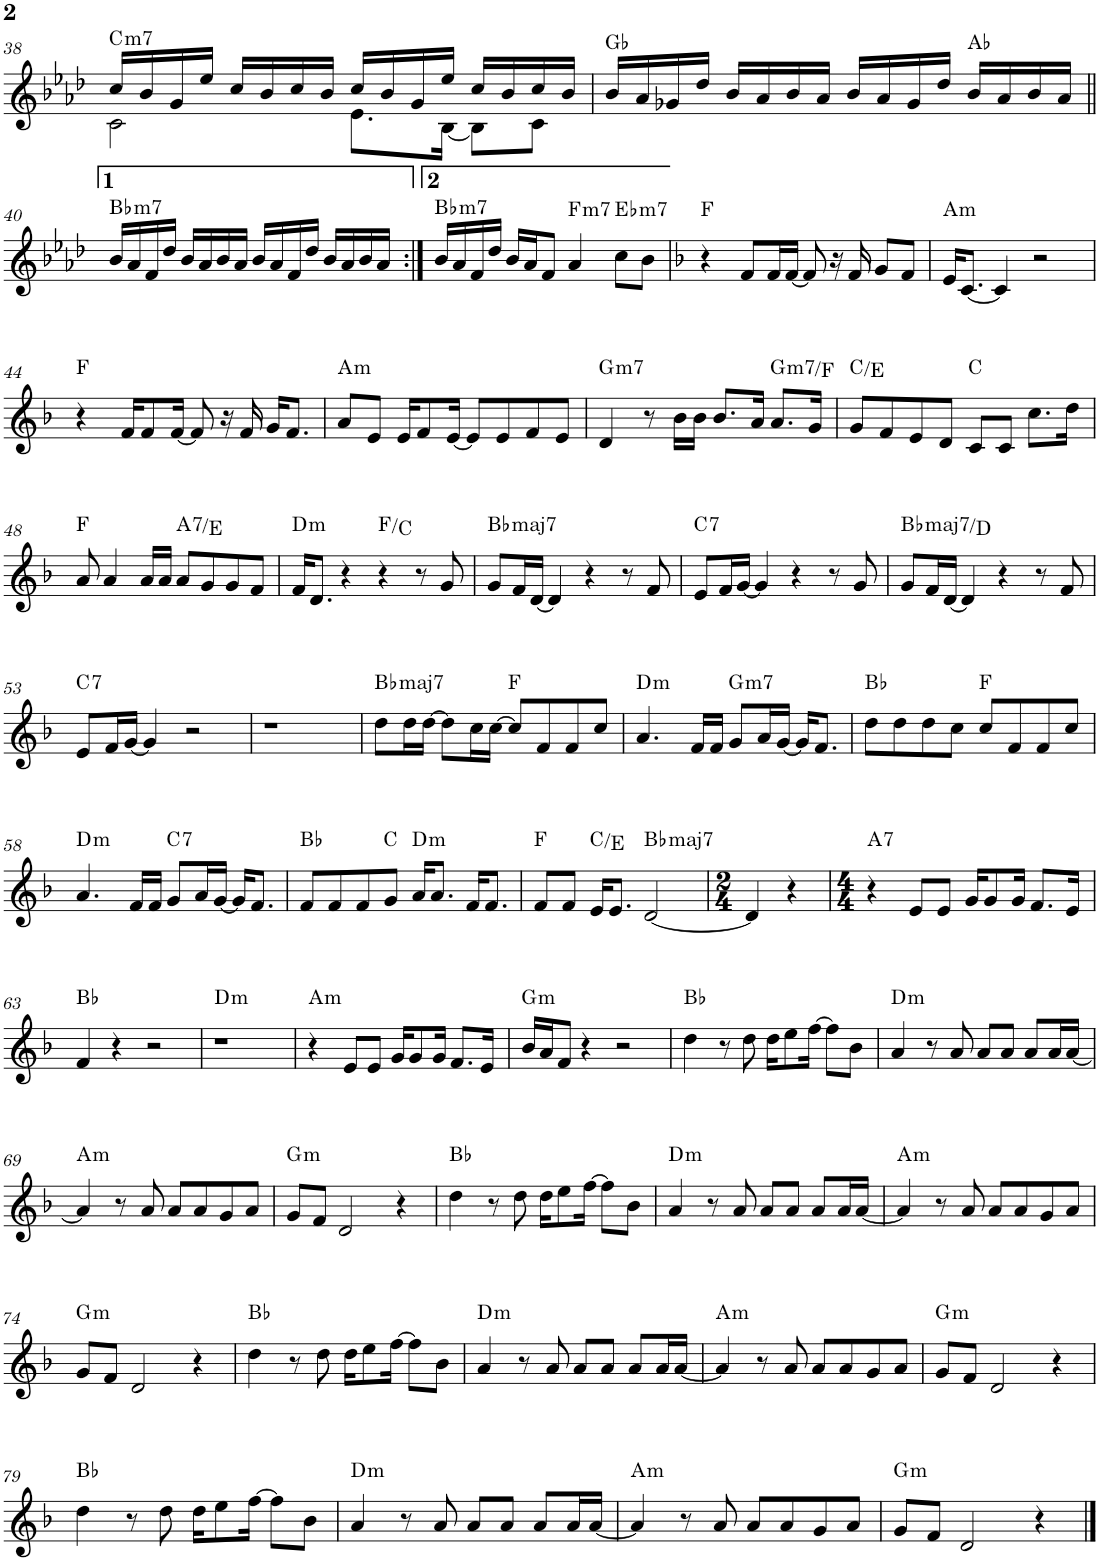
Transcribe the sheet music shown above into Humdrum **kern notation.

**kern	**harte
*part1	*part1
*staff1	*
*I"P1	*
!!LO:PB:g=z
*clefG2	*
*k[b-e-a-d-]	*
*A-:	*
*M4/4	*
=38	=38
*^	*
!	!	!LO:H:kt=m7
16cc/LL	2c\	C:min7
16b-/	.	.
16g/	.	.
16ee-/JJ	.	.
16cc/LL	.	.
16b-/	.	.
16cc/	.	.
16b-/JJ	.	.
16cc/LL	8.e-\L	.
16b-/	.	.
16g/	.	.
16ee-/JJ	[<16B-\Jk	.
16cc/LL	8B-\L]	.
16b-/	.	.
16cc/	8c\J	.
16b-/JJ	.	.
*v	*v	*
=39	=39
16b-/LL	Gb:maj
16a-/	.
16g-X/	.
16dd-/JJ	.
16b-/LL	.
16a-/	.
16b-/	.
16a-/JJ	.
16b-/LL	.
16a-/	.
16g-/	.
16dd-/JJ	.
16b-/LL	Ab:maj
16a-/	.
16b-/	.
16a-/JJ	.
!!LO:LB:g=z
=40||	=40||
!	!LO:H:kt=m7
16b-/LL	Bb:min7
16a-/	.
16f/	.
16dd-/JJ	.
16b-/LL	.
16a-/	.
16b-/	.
16a-/JJ	.
16b-/LL	.
16a-/	.
16f/	.
16dd-/JJ	.
16b-/LL	.
16a-/	.
16b-/	.
16a-/JJ	.
=41:|!	=41:|!
!	!LO:H:kt=m7
16b-/LL	Bb:min7
16a-/	.
16f/	.
16dd-/JJ	.
16b-/LL	.
16a-/J	.
8f/J	.
!	!LO:H:kt=m7
4a-/	F:min7
!	!LO:H:kt=m7
8cc\L	Eb:min7
8b-\J	.
=42	=42
*k[b-]	*
*F:	*
4r	F:maj
8f/L	.
16f/L	.
[<16f/JJ	.
8f/]	.
16r	.
16f/	.
8g/L	.
8f/J	.
=43	=43
!	!LO:H:kt=m
16e/KL	A:min
[<8.c/J	.
4c/]	.
2r	.
!!LO:LB:g=z
=44	=44
4r	F:maj
16f/KL	.
8f/	.
[<16f/Jk	.
8f/]	.
16r	.
16f/	.
16g/KL	.
8.f/J	.
=45	=45
!	!LO:H:kt=m
8a/L	A:min
8e/J	.
16e/KL	.
8f/	.
[<16e/Jk	.
8e/L]	.
8e/	.
8f/	.
8e/J	.
=46	=46
!	!LO:H:kt=m7
4d/	G:min7
8r	.
16b-\LL	.
16b-\JJ	.
8.b-/L	.
16a/Jk	.
!	!LO:H:kt=m7
8.a/L	G:min7/b7
16g/Jk	.
=47	=47
8g/L	C:maj/3
8f/	.
8e/	.
8d/J	.
8c/L	C:maj
8c/J	.
8.cc\L	.
16dd\Jk	.
!!LO:LB:g=z
=48	=48
8a/	F:maj
4a/	.
16a/LL	.
16a/JJ	.
!	!LO:H:kt=7
8a/L	A:7/5
8g/	.
8g/	.
8f/J	.
=49	=49
!	!LO:H:kt=m
16f/KL	D:min
8.d/J	.
4r	.
4r	F:maj/5
8r	.
8g/	.
=50	=50
!	!LO:H:kt=maj7
8g/L	Bb:maj7
16f/L	.
[<16d/JJ	.
4d/]	.
4r	.
8r	.
8f/	.
=51	=51
!	!LO:H:kt=7
8e/L	C:7
16f/L	.
[<16g/JJ	.
4g/]	.
4r	.
8r	.
8g/	.
=52	=52
!	!LO:H:kt=maj7
8g/L	Bb:maj7/3
16f/L	.
[<16d/JJ	.
4d/]	.
4r	.
8r	.
8f/	.
!!LO:LB:g=z
=53	=53
!	!LO:H:kt=7
8e/L	C:7
16f/L	.
[<16g/JJ	.
4g/]	.
2r	.
=54	=54
1r	.
=55	=55
!	!LO:H:kt=maj7
8dd\L	Bb:maj7
16dd\L	.
[>16dd\JJ	.
8dd\L]	.
16cc\L	.
[>16cc\JJ	.
8cc/L]	F:maj
8f/	.
8f/	.
8cc/J	.
=56	=56
!	!LO:H:kt=m
4.a/	D:min
16f/LL	.
16f/JJ	.
!	!LO:H:kt=m7
8g/L	G:min7
16a/L	.
[<16g/JJ	.
16g/KL]	.
8.f/J	.
=57	=57
8dd\L	Bb:maj
8dd\	.
8dd\	.
8cc\J	.
8cc/L	F:maj
8f/	.
8f/	.
8cc/J	.
!!LO:LB:g=z
=58	=58
!	!LO:H:kt=m
4.a/	D:min
16f/LL	.
16f/JJ	.
!	!LO:H:kt=7
8g/L	C:7
16a/L	.
[<16g/JJ	.
16g/KL]	.
8.f/J	.
=59	=59
8f/L	Bb:maj
8f/	.
8f/	.
8g/J	C:maj
!	!LO:H:kt=m
16a/KL	D:min
8.a/J	.
16f/KL	.
8.f/J	.
=60	=60
8f/L	F:maj
8f/J	.
16e/KL	C:maj/3
8.e/J	.
!	!LO:H:kt=maj7
[<2d/	Bb:maj7
=61	=61
*M2/4	*
4d/]	.
4r	.
=62	=62
*M4/4	*
!	!LO:H:kt=7
4r	A:7
8e/L	.
8e/J	.
16g/KL	.
8g/	.
16g/Jk	.
8.f/L	.
16e/Jk	.
!!LO:LB:g=z
=63	=63
4f/	Bb:maj
4r	.
2r	.
=64	=64
!	!LO:H:kt=m
1r	D:min
=65	=65
!	!LO:H:kt=m
4r	A:min
8e/L	.
8e/J	.
16g/KL	.
8g/	.
16g/Jk	.
8.f/L	.
16e/Jk	.
=66	=66
!	!LO:H:kt=m
16b-/LL	G:min
16a/J	.
8f/J	.
4r	.
2r	.
=67	=67
4dd\	Bb:maj
8r	.
8dd\	.
16dd\KL	.
8ee\	.
[>16ff\Jk	.
8ff\L]	.
8b-\J	.
=68	=68
!	!LO:H:kt=m
4a/	D:min
8r	.
8a/	.
8a/L	.
8a/J	.
8a/L	.
16a/L	.
[<16a/JJ	.
!!LO:LB:g=z
=69	=69
!	!LO:H:kt=m
4a/]	A:min
8r	.
8a/	.
8a/L	.
8a/	.
8g/	.
8a/J	.
=70	=70
!	!LO:H:kt=m
8g/L	G:min
8f/J	.
2d/	.
4r	.
=71	=71
4dd\	Bb:maj
8r	.
8dd\	.
16dd\KL	.
8ee\	.
[>16ff\Jk	.
8ff\L]	.
8b-\J	.
=72	=72
!	!LO:H:kt=m
4a/	D:min
8r	.
8a/	.
8a/L	.
8a/J	.
8a/L	.
16a/L	.
[<16a/JJ	.
=73	=73
!	!LO:H:kt=m
4a/]	A:min
8r	.
8a/	.
8a/L	.
8a/	.
8g/	.
8a/J	.
!!LO:LB:g=z
=74	=74
!	!LO:H:kt=m
8g/L	G:min
8f/J	.
2d/	.
4r	.
=75	=75
4dd\	Bb:maj
8r	.
8dd\	.
16dd\KL	.
8ee\	.
[>16ff\Jk	.
8ff\L]	.
8b-\J	.
=76	=76
!	!LO:H:kt=m
4a/	D:min
8r	.
8a/	.
8a/L	.
8a/J	.
8a/L	.
16a/L	.
[<16a/JJ	.
=77	=77
!	!LO:H:kt=m
4a/]	A:min
8r	.
8a/	.
8a/L	.
8a/	.
8g/	.
8a/J	.
=78	=78
!	!LO:H:kt=m
8g/L	G:min
8f/J	.
2d/	.
4r	.
!!LO:LB:g=z
=79	=79
4dd\	Bb:maj
8r	.
8dd\	.
16dd\KL	.
8ee\	.
[>16ff\Jk	.
8ff\L]	.
8b-\J	.
=80	=80
!	!LO:H:kt=m
4a/	D:min
8r	.
8a/	.
8a/L	.
8a/J	.
8a/L	.
16a/L	.
[<16a/JJ	.
=81	=81
!	!LO:H:kt=m
4a/]	A:min
8r	.
8a/	.
8a/L	.
8a/	.
8g/	.
8a/J	.
=82	=82
!	!LO:H:kt=m
8g/L	G:min
8f/J	.
2d/	.
4r	.
==	==
*-	*-
